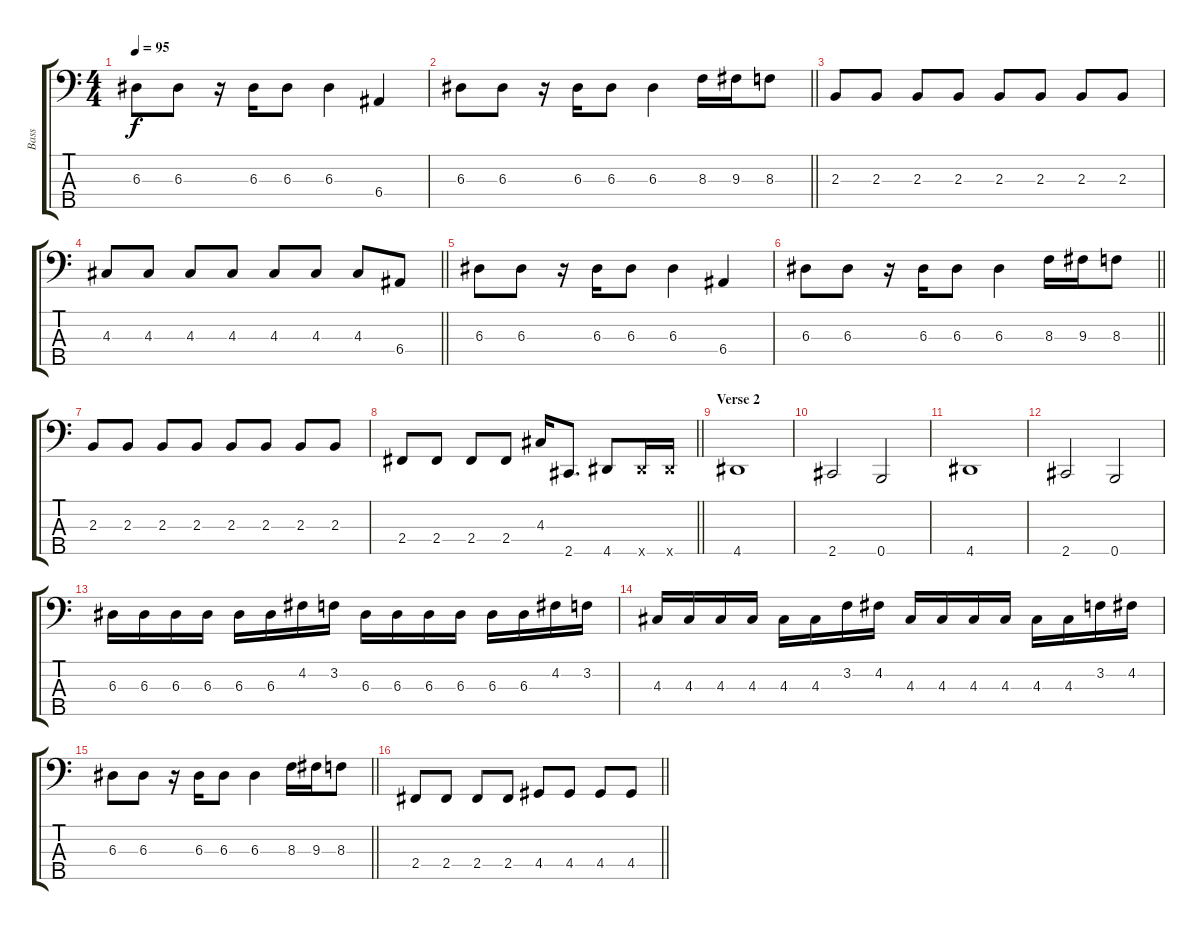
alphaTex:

\track ("Bass" "Bass") {instrument electricbassfinger}
\staff {score tabs}
\tuning (G2 D2 A1 E1 B0) {hide}
\ts (4 4)
\tempo 95
\clef f4
\ks c
6.3.8{dy f} 6.3.8 r.16 6.3.16 6.3.8 6.3.4 6.4.4 |
\barLineRight lightlight
6.3.8 6.3.8 r.16 6.3.16 6.3.8 6.3.4 8.3.16 9.3.16 8.3.8 |
2.3.8 2.3.8 2.3.8 2.3.8 2.3.8 2.3.8 2.3.8 2.3.8 |
\barLineRight lightlight
4.3.8 4.3.8 4.3.8 4.3.8 4.3.8 4.3.8 4.3.8 6.4.8 |
6.3.8 6.3.8 r.16 6.3.16 6.3.8 6.3.4 6.4.4 |
\barLineRight lightlight
6.3.8 6.3.8 r.16 6.3.16 6.3.8 6.3.4 8.3.16 9.3.16 8.3.8 |
2.3.8 2.3.8 2.3.8 2.3.8 2.3.8 2.3.8 2.3.8 2.3.8 |
\barLineRight lightlight
2.4.8 2.4.8 2.4.8 2.4.8 4.3.16 2.5.8{d} 4.5.8 4.5{x}.16 4.5{x}.16 |
\section ("" "Verse 2")
4.5.1 |
2.5.2 0.5.2 |
4.5.1 |
2.5.2 0.5.2 |
6.3.16 6.3.16 6.3.16 6.3.16 6.3.16 6.3.16 4.2.16 3.2.16 6.3.16 6.3.16 6.3.16 6.3.16 6.3.16 6.3.16 4.2.16 3.2.16 |
4.3.16 4.3.16 4.3.16 4.3.16 4.3.16 4.3.16 3.2.16 4.2.16 4.3.16 4.3.16 4.3.16 4.3.16 4.3.16 4.3.16 3.2.16 4.2.16 |
\barLineRight lightlight
6.3.8 6.3.8 r.16 6.3.16 6.3.8 6.3.4 8.3.16 9.3.16 8.3.8 |
\barLineRight lightlight
2.4.8 2.4.8 2.4.8 2.4.8 4.4.8 4.4.8 4.4.8 4.4.8
